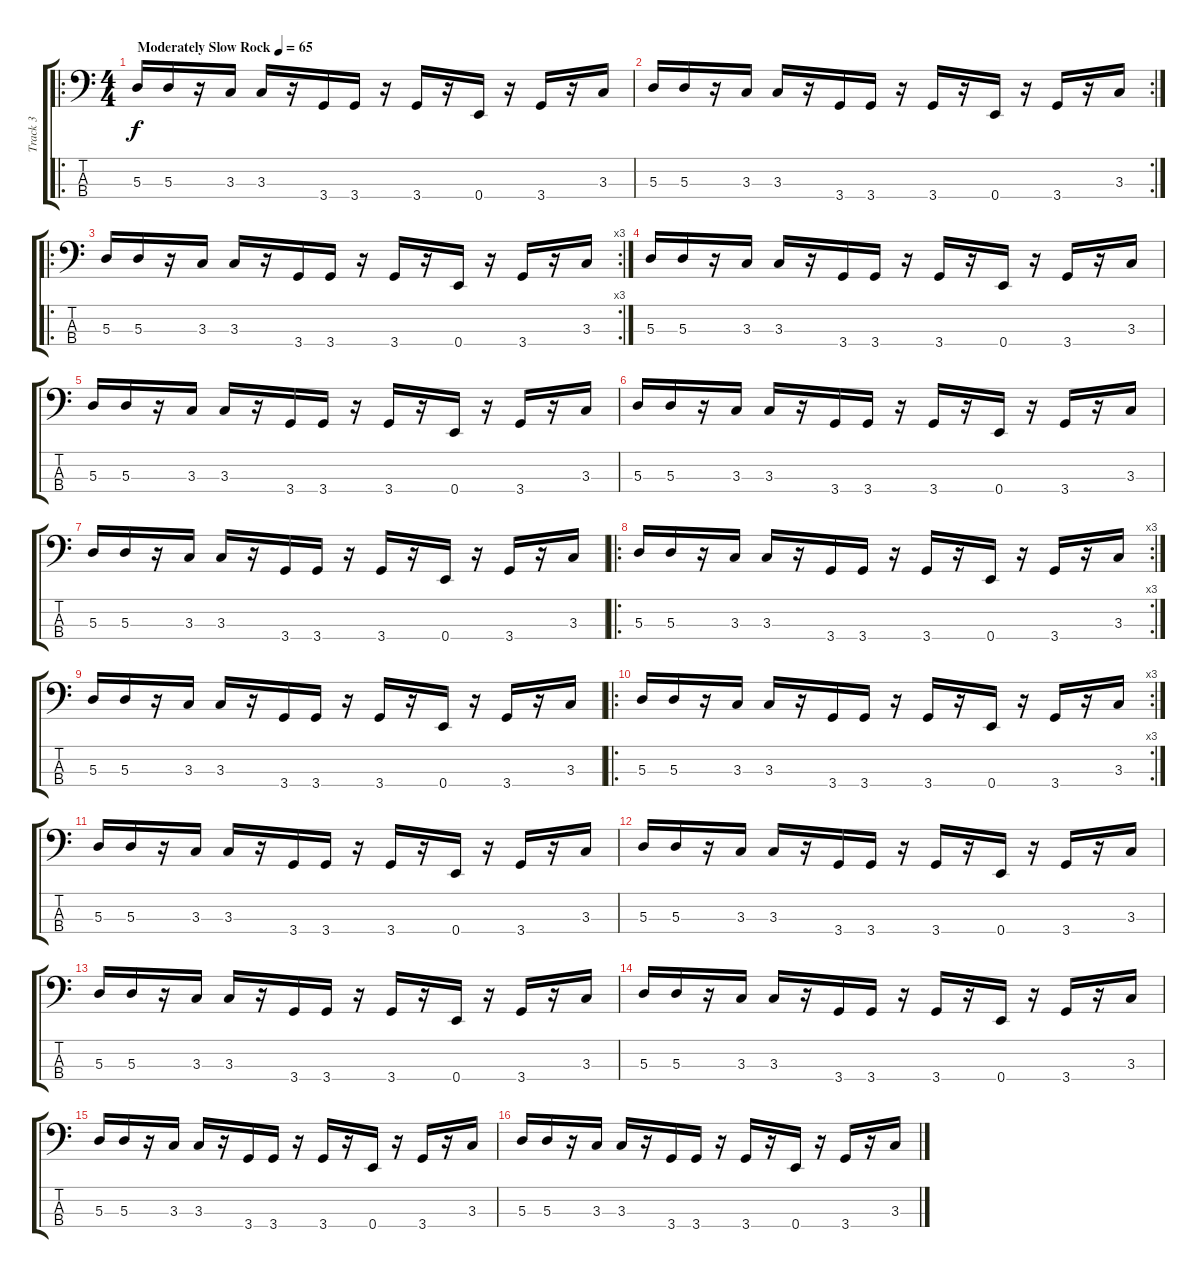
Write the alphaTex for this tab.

\track ("Track 3" "Track 3") {instrument electricbassfinger}
\staff {score tabs}
\tuning (G2 D2 A1 E1) {hide}
\ro
\ts (4 4)
\tempo (65 "Moderately Slow Rock")
\clef f4
\ks c
5.3.16{dy f instrument electricbassfinger} 5.3.16 r.16 3.3.16 3.3.16 r.16 3.4.16 3.4.16 r.16 3.4.16 r.16 0.4.16 r.16 3.4.16 r.16 3.3.16 |
\rc 2
5.3.16 5.3.16 r.16 3.3.16 3.3.16 r.16 3.4.16 3.4.16 r.16 3.4.16 r.16 0.4.16 r.16 3.4.16 r.16 3.3.16 |
\ro
\rc 3
5.3.16 5.3.16 r.16 3.3.16 3.3.16 r.16 3.4.16 3.4.16 r.16 3.4.16 r.16 0.4.16 r.16 3.4.16 r.16 3.3.16 |
5.3.16 5.3.16 r.16 3.3.16 3.3.16 r.16 3.4.16 3.4.16 r.16 3.4.16 r.16 0.4.16 r.16 3.4.16 r.16 3.3.16 |
5.3.16 5.3.16 r.16 3.3.16 3.3.16 r.16 3.4.16 3.4.16 r.16 3.4.16 r.16 0.4.16 r.16 3.4.16 r.16 3.3.16 |
5.3.16 5.3.16 r.16 3.3.16 3.3.16 r.16 3.4.16 3.4.16 r.16 3.4.16 r.16 0.4.16 r.16 3.4.16 r.16 3.3.16 |
5.3.16 5.3.16 r.16 3.3.16 3.3.16 r.16 3.4.16 3.4.16 r.16 3.4.16 r.16 0.4.16 r.16 3.4.16 r.16 3.3.16 |
\ro
\rc 3
5.3.16 5.3.16 r.16 3.3.16 3.3.16 r.16 3.4.16 3.4.16 r.16 3.4.16 r.16 0.4.16 r.16 3.4.16 r.16 3.3.16 |
5.3.16 5.3.16 r.16 3.3.16 3.3.16 r.16 3.4.16 3.4.16 r.16 3.4.16 r.16 0.4.16 r.16 3.4.16 r.16 3.3.16 |
\ro
\rc 3
5.3.16 5.3.16 r.16 3.3.16 3.3.16 r.16 3.4.16 3.4.16 r.16 3.4.16 r.16 0.4.16 r.16 3.4.16 r.16 3.3.16 |
5.3.16 5.3.16 r.16 3.3.16 3.3.16 r.16 3.4.16 3.4.16 r.16 3.4.16 r.16 0.4.16 r.16 3.4.16 r.16 3.3.16 |
5.3.16 5.3.16 r.16 3.3.16 3.3.16 r.16 3.4.16 3.4.16 r.16 3.4.16 r.16 0.4.16 r.16 3.4.16 r.16 3.3.16 |
5.3.16 5.3.16 r.16 3.3.16 3.3.16 r.16 3.4.16 3.4.16 r.16 3.4.16 r.16 0.4.16 r.16 3.4.16 r.16 3.3.16 |
5.3.16 5.3.16 r.16 3.3.16 3.3.16 r.16 3.4.16 3.4.16 r.16 3.4.16 r.16 0.4.16 r.16 3.4.16 r.16 3.3.16 |
5.3.16 5.3.16 r.16 3.3.16 3.3.16 r.16 3.4.16 3.4.16 r.16 3.4.16 r.16 0.4.16 r.16 3.4.16 r.16 3.3.16 |
5.3.16 5.3.16 r.16 3.3.16 3.3.16 r.16 3.4.16 3.4.16 r.16 3.4.16 r.16 0.4.16 r.16 3.4.16 r.16 3.3.16
